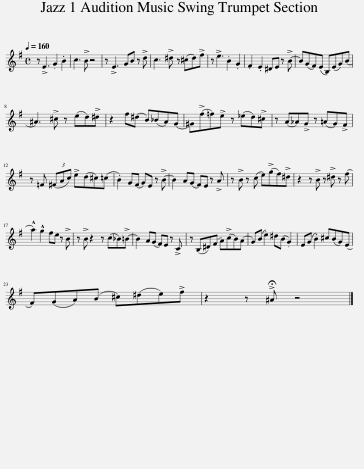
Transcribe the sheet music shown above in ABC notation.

X:1
L:1/8
Q:1/4=160
M:4/4
I:linebreak $
K:none
V:1 treble transpose=-2
V:1
[K:G] z !>!E3 .G2 .B2 | c3 !>!B z4 | z !>!E3 GB z !>!d | c3 !>!^d z (^cd)!>!f | z !>!e3 .B2 .G2 | %5
 .F2 .E2 ^DE z !>!B- | B(GF)(E B,)(EG)(B |$ ^A3) !>!^c z (ed)!>!^d | z2 f(^d B)(_BA)(G | ^G)(!>!f=f)!>!e z (_ed)!>!^c | %10
 z (A_A)!>!G z (=AG)!>!F |$ z =F (3(^FAc) !>!e(d^c)(=c | .B2) G(F G)E z !>!B- | B2 A(G F)E z !>!A | z !>!B z (c e)(!>!gf)!>!^d | %15
 z2 z !>!B z !>!^d z (f |$ !^!a2) !^!g2 fe z !>!B | z !>!B z2 z (c_B)!>!=B- | B2 A(G F)E z !>!C | z (B,^D)(F A)(!>!cB)(A | %20
 G)(B .e2) ^d(B .G2) | E(G .B2) ^c(BG)(E |$ F)(GA)(B ^c)(^de)!>!f | z2 z !>!!fermata!^A z4 |] %24
